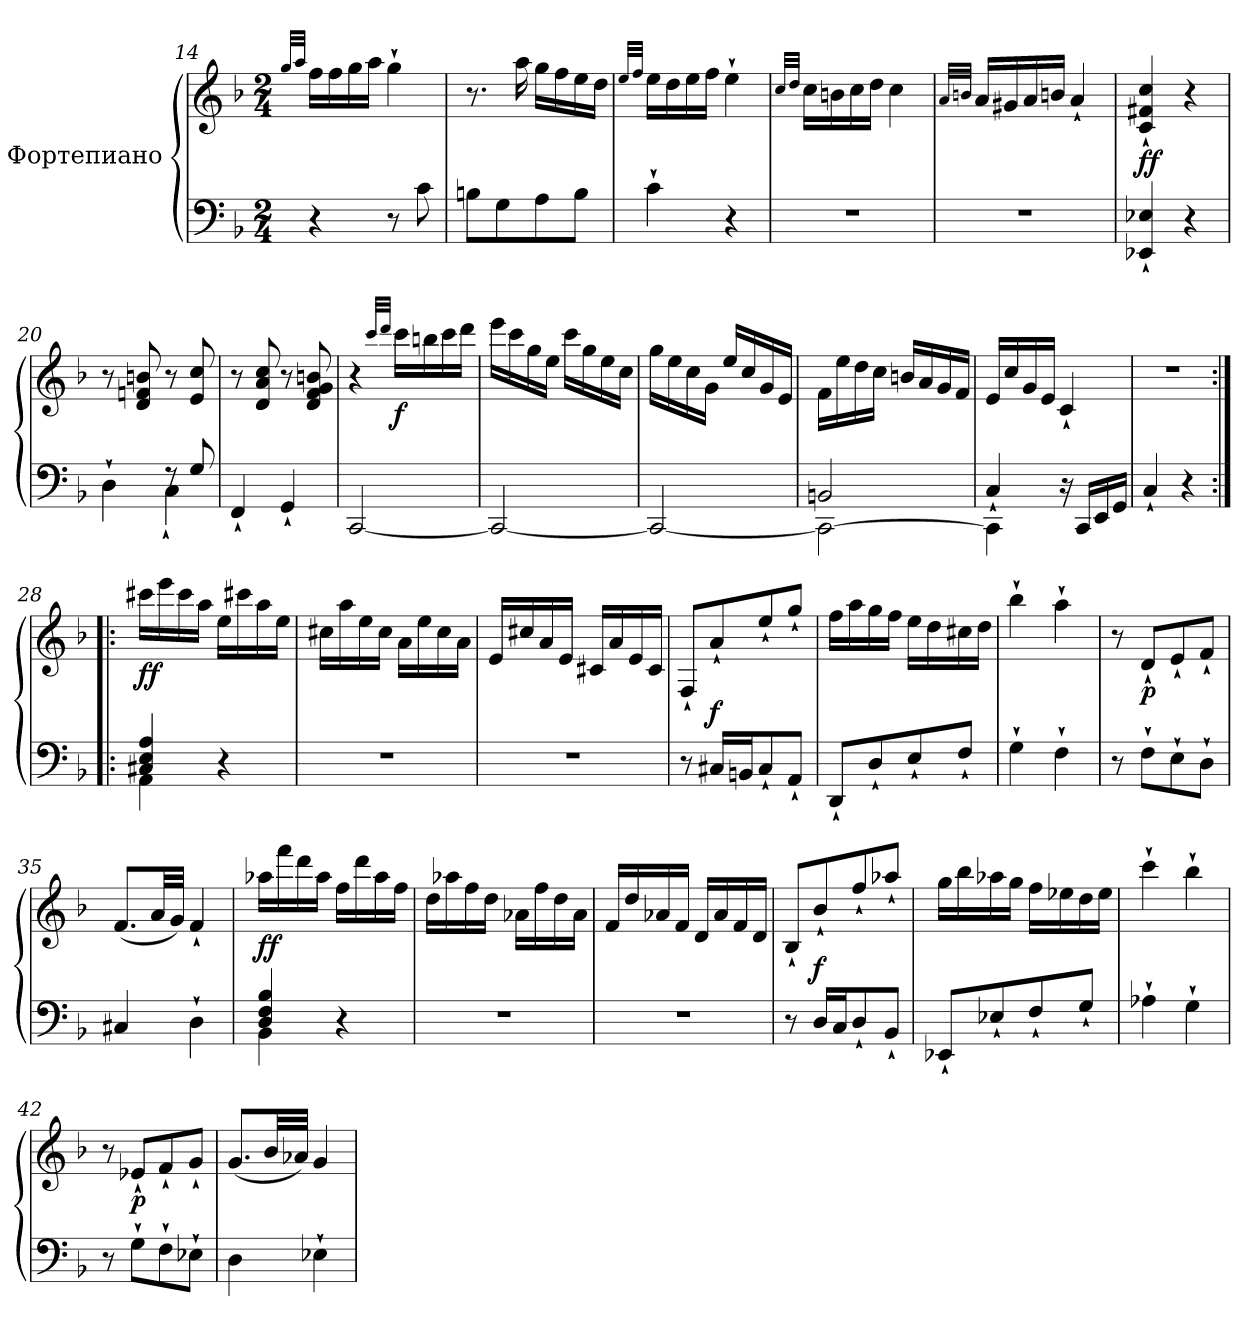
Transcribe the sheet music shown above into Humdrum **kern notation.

**kern	**kern	**dynam
*part1	*part1	*part1
*staff2	*staff1	*staff1/2
*I"Фортепиано	*	*
*clefF4	*clefG2	*
*k[b-]	*k[b-]	*
*F:	*F:	*
*M2/4	*M2/4	*
=14	=14	=14
.	32qgg/LLL	.
.	32qaa/JJJ	.
4r	16ff\LL	.
.	16ff\	.
.	16gg\	.
.	16aa\JJ	.
8r	4gg`>\	.
8c\	.	.
!!LO:LB:g=z
=15	=15	=15
8Bn\L	8.r	.
8G\	.	.
.	16aa\	.
8A\	16gg\LL	.
.	16ff\	.
8B\J	16ee\	.
.	16dd\JJ	.
=16	=16	=16
.	32qee/LLL	.
.	32qff/JJJ	.
4c`>\	16ee\LL	.
.	16dd\	.
.	16ee\	.
.	16ff\JJ	.
4r	4ee`>\	.
=17	=17	=17
.	32qcc/LLL	.
.	32qdd/JJJ	.
2r	16cc\LL	.
.	16bn\	.
.	16cc\	.
.	16dd\JJ	.
.	4cc\	.
=18	=18	=18
.	32qa/LLL	.
.	32qbn/JJJ	.
2r	16a/LL	.
.	16g#X/	.
.	16a/	.
.	16b/JJ	.
.	4a`/	.
=19	=19	=19
!	!	!LO:DY:b
4EE-X/`< 4E-X/`<	4c/`< 4f#X/`< 4cc/`<	ff
4r	4r	.
=20	=20	=20
*^	*	*
4D`<\	4ryy	8r	.
.	.	8d/ 8fn/ 8bn/	.
8rF	4C`<\	8r	.
8G/	.	8e/ 8cc/	.
*v	*v	*	*
!!LO:LB:g=z
=21	=21	=21
4FF`</	8r	.
.	8d/ 8a/ 8cc/	.
4GG`</	8r	.
.	8d/ 8f/ 8g/ 8bn/	.
=22	=22	=22
[2CC/	4r	.
.	32qccc/LLL	.
.	32qddd/JJJ	.
!	!	!LO:DY:b
.	16ccc\LL	f
.	16bbn\	.
.	16ccc\	.
.	16ddd\JJ	.
=23	=23	=23
2CC/_	16eee\LL	.
.	16ccc\	.
.	16gg\	.
.	16ee\JJ	.
.	16ccc\LL	.
.	16gg\	.
.	16ee\	.
.	16cc\JJ	.
=24	=24	=24
2CC/_	16gg\LL	.
.	16ee\	.
.	16cc\	.
.	16g\JJ	.
.	16ee/LL	.
.	16cc/	.
.	16g/	.
.	16e/JJ	.
=25	=25	=25
*^	*	*
2CC\_	2BBn/	16f\LL	.
.	.	16ee\	.
.	.	16dd\	.
.	.	16cc\JJ	.
.	.	16bn/LL	.
.	.	16a/	.
.	.	16g/	.
.	.	16f/JJ	.
!!LO:LB:g=z
=26	=26	=26	=26
4CC\]	4C`>/	16e/LL	.
.	.	16cc/	.
.	.	16g/	.
.	.	16e/JJ	.
16r	4ryy	4c`</	.
16CC/LL	.	.	.
16EE/	.	.	.
16GG/JJ	.	.	.
*v	*v	*	*
=27	=27	=27
4C`</	2r	.
4r	.	.
=28:|!|:	=28:|!|:	=28:|!|:
*^	*	*
!	!	!	!LO:DY:b
4C#X/ 4E/ 4A/	4AA\	16ccc#X\LL	ff
.	.	16eee\	.
.	.	16ccc#\	.
.	.	16aa\JJ	.
4r	4ryy	16ee\LL	.
.	.	16ccc#X\	.
.	.	16aa\	.
.	.	16ee\JJ	.
*v	*v	*	*
=29	=29	=29
2r	16cc#X\LL	.
.	16aa\	.
.	16ee\	.
.	16cc#\JJ	.
.	16a\LL	.
.	16ee\	.
.	16cc#\	.
.	16a\JJ	.
=30	=30	=30
2r	16e/LL	.
.	16cc#X/	.
.	16a/	.
.	16e/JJ	.
.	16c#X/LL	.
.	16a/	.
.	16e/	.
.	16c#/JJ	.
!!LO:LB:g=z
=31	=31	=31
8r	8F`</L	.
!	!	!LO:DY:b
16C#X/LL	8a`</	f
16BBn/J	.	.
8C#`</	8ee`</	.
8AA`</J	8gg`</J	.
=32	=32	=32
8DD`</L	16ff\LL	.
.	16aa\	.
8D`</	16gg\	.
.	16ff\JJ	.
8E`</	16ee\LL	.
.	16dd\	.
8F`</J	16cc#X\	.
.	16dd\JJ	.
=33	=33	=33
4G`>\	4bb-`>\	.
4F`>\	4aa`>\	.
=34	=34	=34
8r	8r	.
!	!	!LO:DY:b
8F`>\L	8d`</L	p
8E`>\	8e`</	.
8D`>\J	8f`</J	.
=35	=35	=35
4C#X/	(<8.f/L	.
.	32a/LL	.
.	32g/JJJ)	.
4D`>\	4f`</	.
!!LO:PB:g=z
=36	=36	=36
*^	*	*
!	!	!	!LO:DY:b
4D/ 4F/ 4B-/	4BB-\	16aa-X\LL	ff
.	.	16fff\	.
.	.	16ddd\	.
.	.	16aa-\JJ	.
4r	4ryy	16ff\LL	.
.	.	16ddd\	.
.	.	16aa-\	.
.	.	16ff\JJ	.
*v	*v	*	*
=37	=37	=37
2r	16dd\LL	.
.	16aa-X\	.
.	16ff\	.
.	16dd\JJ	.
.	16a-X\LL	.
.	16ff\	.
.	16dd\	.
.	16a-\JJ	.
=38	=38	=38
2r	16f/LL	.
.	16dd/	.
.	16a-X/	.
.	16f/JJ	.
.	16d/LL	.
.	16a-/	.
.	16f/	.
.	16d/JJ	.
=39	=39	=39
8r	8B-`</L	.
!	!	!LO:DY:b
16D/LL	8b-`</	f
16C/J	.	.
8D`</	8ff`</	.
8BB-`</J	8aa-X`</J	.
!!LO:LB:g=z
=40	=40	=40
8EE-X`</L	16gg\LL	.
.	16bb-\	.
8E-X`</	16aa-X\	.
.	16gg\JJ	.
8F`</	16ff\LL	.
.	16ee-X\	.
8G`</J	16dd\	.
.	16ee-\JJ	.
=41	=41	=41
4A-X`>\	4ccc`>\	.
4G`>\	4bb-`>\	.
=42	=42	=42
8r	8r	.
!	!	!LO:DY:b
8G`>\L	8e-X`</L	p
8F`>\	8f`</	.
8E-X`>\J	8g`</J	.
=43	=43	=43
4D\	(<8.g/L	.
.	32b-/LL	.
.	32a-X/JJJ)	.
4E-X`>\	4g/	.
=	=	=
*-	*-	*-
